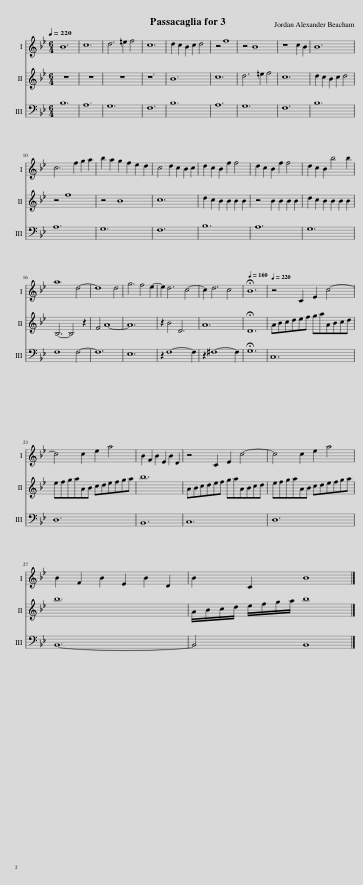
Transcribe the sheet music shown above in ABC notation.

X:1
%%score 1 2 3
L:1/8
Q:1/4=220
M:6/4
I:linebreak $
K:Bb
V:1 treble
V:2 treble
V:3 bass transpose=-12
V:1
 B12 | c12 | d6 =e2 f4 | c12 | d2 c2 B2 c2 d4 | %5
 z4 f8 | z4 B8 | z8 c2 B2 | B12 |$ c6 f2 g2 a2 | %10
 b2 a2 g2 f2 e2 d2 | c4 d2 c2 B2 c2 | d2 c2 B2 f2 f4 | d2 c2 B2 f2 f4 | d2 c2 B2 b4 b2 |$ %15
 a8 d4- | d8 d4 | g6 f4 e2- | e2 d6 c4- | c2 d6 c4 | %20
[Q:1/4=160] !fermata!B12 |[Q:1/4=220] z4 C2 E2 c4- |$ c4 c2 e2 a4 | B2 F2 B2 E2 B2 D2 | z4 C2 E2 c4- | %25
 c4 c2 e2 a4 |$ B2 F2 B2 E2 B2 D2 | B2 C2 B8 |] %28
V:2
 z12 | z12 | z12 | z12 | B12 | %5
 c12 | d6 =e2 f4 | c12 | d2 c2 B2 c2 d4 |$ z4 f8 | %10
 z4 B8 | c12 | d2 c2 B2 B2 B2 B2 | z4 B2 B2 B2 B2 | d2 c2 B2 B2 B2 B2 |$ %15
 B,6- B,4 z2 | F4 A8- | A12 | z2 B4 D6 | A12 | %20
 !fermata!D12 | ABcdef gaABcd |$ efgaAB cdefga | b12 | ABcdef gaABcd | %25
 efgaAB cdefga |$ b12 | A/B/c/d/ e/f/g/a/ b8 |] %28
V:3
 B,12 | A,12 | G,12 | F,12 | B,12 | %5
 A,12 | G,12 | F,12 | B,12 |$ A,12 | %10
 G,12 | F,12 | B,12 | A,12 | G,12 |$ %15
 F,8 F,4- | F,12 | E,12 | z2 F,8- F,2 | z2 ^F,8- F,2 | %20
 !fermata!G,12 | C,12 |$ D,12 | B,,12 | C,12 | %25
 D,12 |$ B,,12- | B,,4 B,,8 |] %28
